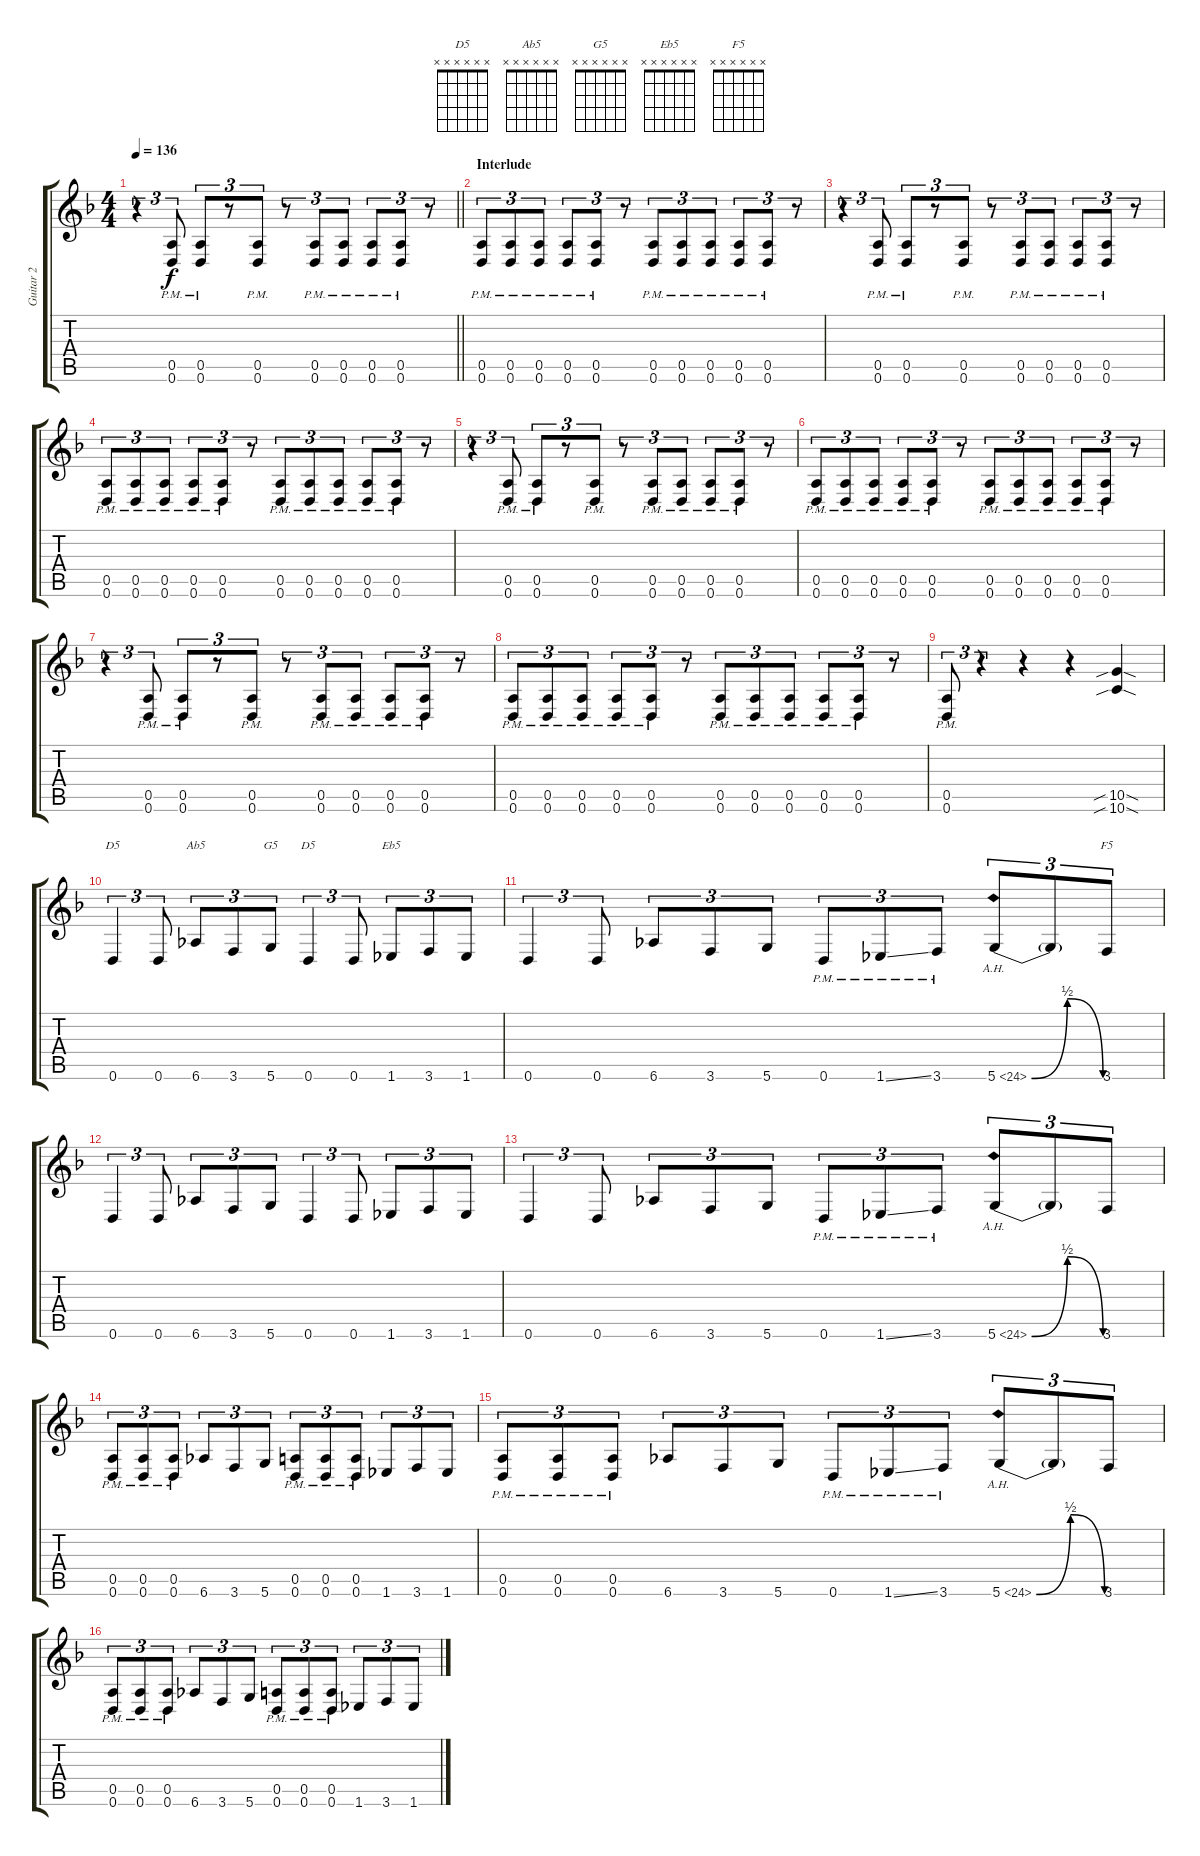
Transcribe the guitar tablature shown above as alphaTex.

\track ("Guitar 2" "Guitar 2") {instrument distortionguitar}
\staff {score tabs}
\tuning (E4 B3 G3 D3 A2 D2) {hide}
\chord ("D5" x x x x 0 0)
\chord ("Ab5" x x x x x x)
\chord ("G5" x x x x x x)
\chord ("D5" x x x x x x)
\chord ("Eb5" x x x x x x)
\chord ("F5" x x x x x x)
\ts (4 4)
\tempo 136
\clef g2
\barLineRight lightlight
\ks dminor
r.4{tu (3 2) dy f} (0.5{pm} 0.6{pm}).8{tu (3 2)} (0.5{pm} 0.6{pm}).8{tu (3 2)} r.8{tu (3 2)} (0.5{pm} 0.6{pm}).8{tu (3 2)} r.8{tu (3 2)} (0.5{pm} 0.6{pm}).8{tu (3 2)} (0.5{pm} 0.6{pm}).8{tu (3 2)} (0.5{pm} 0.6{pm}).8{tu (3 2)} (0.5{pm} 0.6{pm}).8{tu (3 2)} r.8{tu (3 2)} |
\section ("" "Interlude")
(0.5{pm} 0.6{pm}).8{tu (3 2)} (0.5{pm} 0.6{pm}).8{tu (3 2)} (0.5{pm} 0.6{pm}).8{tu (3 2)} (0.5{pm} 0.6{pm}).8{tu (3 2)} (0.5{pm} 0.6{pm}).8{tu (3 2)} r.8{tu (3 2)} (0.5{pm} 0.6{pm}).8{tu (3 2)} (0.5{pm} 0.6{pm}).8{tu (3 2)} (0.5{pm} 0.6{pm}).8{tu (3 2)} (0.5{pm} 0.6{pm}).8{tu (3 2)} (0.5{pm} 0.6{pm}).8{tu (3 2)} r.8{tu (3 2)} |
r.4{tu (3 2)} (0.5{pm} 0.6{pm}).8{tu (3 2)} (0.5{pm} 0.6{pm}).8{tu (3 2)} r.8{tu (3 2)} (0.5{pm} 0.6{pm}).8{tu (3 2)} r.8{tu (3 2)} (0.5{pm} 0.6{pm}).8{tu (3 2)} (0.5{pm} 0.6{pm}).8{tu (3 2)} (0.5{pm} 0.6{pm}).8{tu (3 2)} (0.5{pm} 0.6{pm}).8{tu (3 2)} r.8{tu (3 2)} |
(0.5{pm} 0.6{pm}).8{tu (3 2)} (0.5{pm} 0.6{pm}).8{tu (3 2)} (0.5{pm} 0.6{pm}).8{tu (3 2)} (0.5{pm} 0.6{pm}).8{tu (3 2)} (0.5{pm} 0.6{pm}).8{tu (3 2)} r.8{tu (3 2)} (0.5{pm} 0.6{pm}).8{tu (3 2)} (0.5{pm} 0.6{pm}).8{tu (3 2)} (0.5{pm} 0.6{pm}).8{tu (3 2)} (0.5{pm} 0.6{pm}).8{tu (3 2)} (0.5{pm} 0.6{pm}).8{tu (3 2)} r.8{tu (3 2)} |
r.4{tu (3 2)} (0.5{pm} 0.6{pm}).8{tu (3 2)} (0.5{pm} 0.6{pm}).8{tu (3 2)} r.8{tu (3 2)} (0.5{pm} 0.6{pm}).8{tu (3 2)} r.8{tu (3 2)} (0.5{pm} 0.6{pm}).8{tu (3 2)} (0.5{pm} 0.6{pm}).8{tu (3 2)} (0.5{pm} 0.6{pm}).8{tu (3 2)} (0.5{pm} 0.6{pm}).8{tu (3 2)} r.8{tu (3 2)} |
(0.5{pm} 0.6{pm}).8{tu (3 2)} (0.5{pm} 0.6{pm}).8{tu (3 2)} (0.5{pm} 0.6{pm}).8{tu (3 2)} (0.5{pm} 0.6{pm}).8{tu (3 2)} (0.5{pm} 0.6{pm}).8{tu (3 2)} r.8{tu (3 2)} (0.5{pm} 0.6{pm}).8{tu (3 2)} (0.5{pm} 0.6{pm}).8{tu (3 2)} (0.5{pm} 0.6{pm}).8{tu (3 2)} (0.5{pm} 0.6{pm}).8{tu (3 2)} (0.5{pm} 0.6{pm}).8{tu (3 2)} r.8{tu (3 2)} |
r.4{tu (3 2)} (0.5{pm} 0.6{pm}).8{tu (3 2)} (0.5{pm} 0.6{pm}).8{tu (3 2)} r.8{tu (3 2)} (0.5{pm} 0.6{pm}).8{tu (3 2)} r.8{tu (3 2)} (0.5{pm} 0.6{pm}).8{tu (3 2)} (0.5{pm} 0.6{pm}).8{tu (3 2)} (0.5{pm} 0.6{pm}).8{tu (3 2)} (0.5{pm} 0.6{pm}).8{tu (3 2)} r.8{tu (3 2)} |
(0.5{pm} 0.6{pm}).8{tu (3 2)} (0.5{pm} 0.6{pm}).8{tu (3 2)} (0.5{pm} 0.6{pm}).8{tu (3 2)} (0.5{pm} 0.6{pm}).8{tu (3 2)} (0.5{pm} 0.6{pm}).8{tu (3 2)} r.8{tu (3 2)} (0.5{pm} 0.6{pm}).8{tu (3 2)} (0.5{pm} 0.6{pm}).8{tu (3 2)} (0.5{pm} 0.6{pm}).8{tu (3 2)} (0.5{pm} 0.6{pm}).8{tu (3 2)} (0.5{pm} 0.6{pm}).8{tu (3 2)} r.8{tu (3 2)} |
(0.5{pm} 0.6{pm}).8{tu (3 2)} r.4{tu (3 2)} r.4 r.4 (10.5{sib sod} 10.6{sib sod}).4 |
0.6.4{tu (3 2) ch "D5"} 0.6.8{tu (3 2)} 6.6.8{tu (3 2) ch "Ab5"} 3.6.8{tu (3 2)} 5.6.8{tu (3 2) ch "G5"} 0.6.4{tu (3 2) ch "D5"} 0.6.8{tu (3 2)} 1.6.8{tu (3 2) ch "Eb5"} 3.6.8{tu (3 2)} 1.6.8{tu (3 2)} |
0.6.4{tu (3 2)} 0.6.8{tu (3 2)} 6.6.8{tu (3 2)} 3.6.8{tu (3 2)} 5.6.8{tu (3 2)} 0.6{pm}.8{tu (3 2)} 1.6{ss pm}.8{tu (3 2)} 3.6{pm}.8{tu (3 2)} 5.6{be (bendrelease 0 0 20 2 20 2 60 0) ah 19}.8{tu (3 2)} 5.6{t}.8{tu (3 2)} 3.6.8{tu (3 2) ch "F5"} |
0.6.4{tu (3 2)} 0.6.8{tu (3 2)} 6.6.8{tu (3 2)} 3.6.8{tu (3 2)} 5.6.8{tu (3 2)} 0.6.4{tu (3 2)} 0.6.8{tu (3 2)} 1.6.8{tu (3 2)} 3.6.8{tu (3 2)} 1.6.8{tu (3 2)} |
0.6.4{tu (3 2)} 0.6.8{tu (3 2)} 6.6.8{tu (3 2)} 3.6.8{tu (3 2)} 5.6.8{tu (3 2)} 0.6{pm}.8{tu (3 2)} 1.6{ss pm}.8{tu (3 2)} 3.6{pm}.8{tu (3 2)} 5.6{be (bendrelease 0 0 20 2 20 2 60 0) ah 19}.8{tu (3 2)} 5.6{t}.8{tu (3 2)} 3.6.8{tu (3 2)} |
(0.5{pm} 0.6{pm}).8{tu (3 2)} (0.5{pm} 0.6{pm}).8{tu (3 2)} (0.5{pm} 0.6{pm}).8{tu (3 2)} 6.6.8{tu (3 2)} 3.6.8{tu (3 2)} 5.6.8{tu (3 2)} (0.5{pm} 0.6{pm}).8{tu (3 2)} (0.5{pm} 0.6{pm}).8{tu (3 2)} (0.5{pm} 0.6{pm}).8{tu (3 2)} 1.6.8{tu (3 2)} 3.6.8{tu (3 2)} 1.6.8{tu (3 2)} |
(0.5{pm} 0.6{pm}).8{tu (3 2)} (0.5{pm} 0.6{pm}).8{tu (3 2)} (0.5{pm} 0.6{pm}).8{tu (3 2)} 6.6.8{tu (3 2)} 3.6.8{tu (3 2)} 5.6.8{tu (3 2)} 0.6{pm}.8{tu (3 2)} 1.6{ss pm}.8{tu (3 2)} 3.6{pm}.8{tu (3 2)} 5.6{be (bendrelease 0 0 20 2 20 2 60 0) ah 19}.8{tu (3 2)} 5.6{t}.8{tu (3 2)} 3.6.8{tu (3 2)} |
(0.5{pm} 0.6{pm}).8{tu (3 2)} (0.5{pm} 0.6{pm}).8{tu (3 2)} (0.5{pm} 0.6{pm}).8{tu (3 2)} 6.6.8{tu (3 2)} 3.6.8{tu (3 2)} 5.6.8{tu (3 2)} (0.5{pm} 0.6{pm}).8{tu (3 2)} (0.5{pm} 0.6{pm}).8{tu (3 2)} (0.5{pm} 0.6{pm}).8{tu (3 2)} 1.6.8{tu (3 2)} 3.6.8{tu (3 2)} 1.6.8{tu (3 2)}
